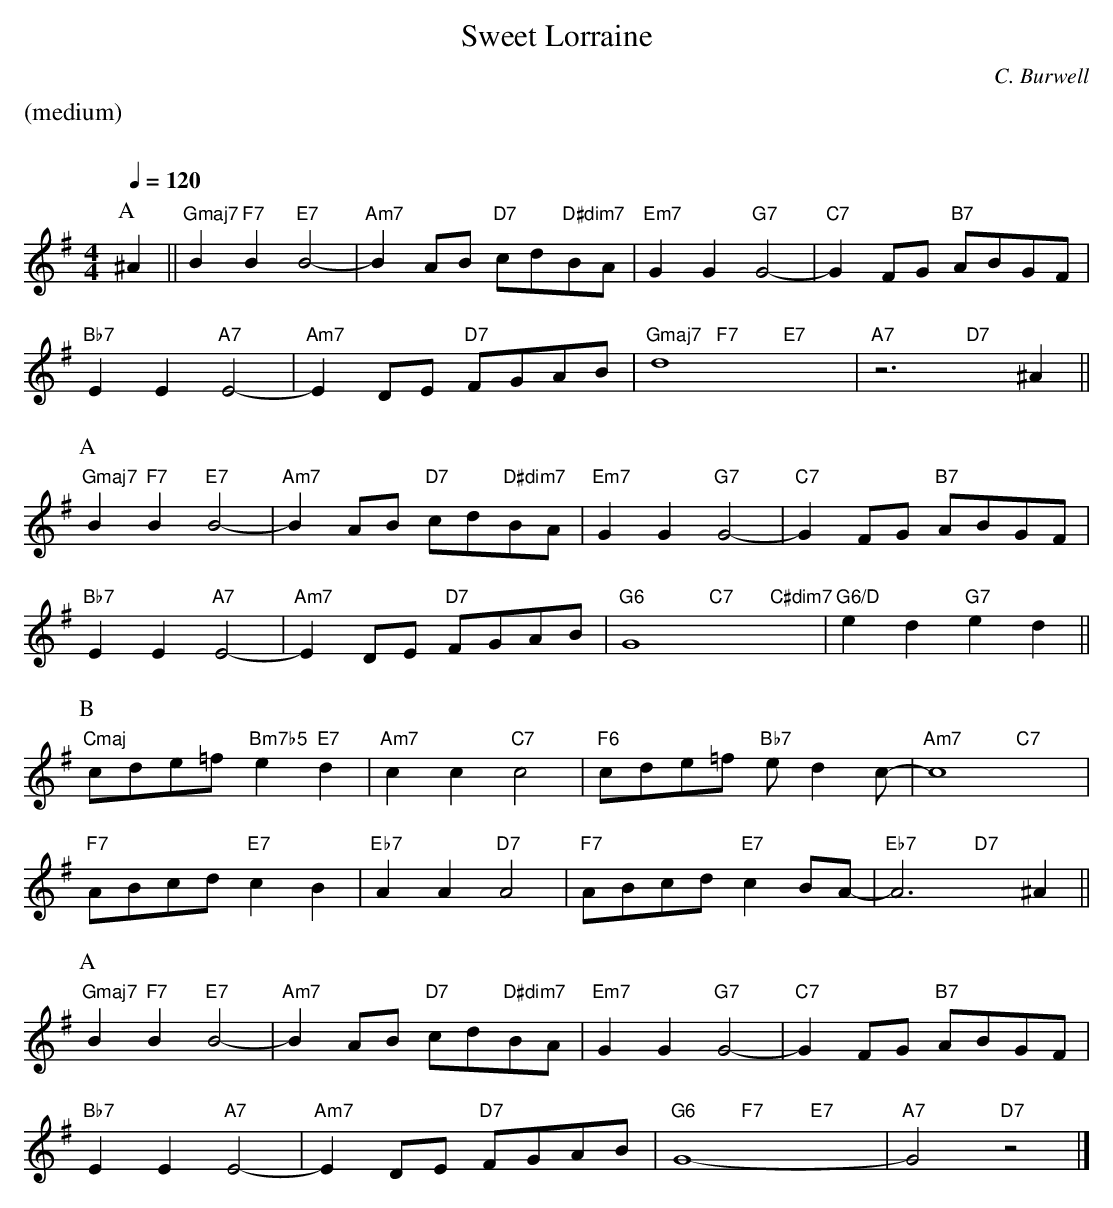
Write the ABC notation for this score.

X:1
T:Sweet Lorraine
M:4/4
L:1/4
C:C. Burwell
Q:1/4=120
%%staves (chords melody)
K:G
%%text (medium)
%%vskip 20
P:A
V:chords
x || "Gmaj7"x"F7"x "E7"x2 | "Am7"x2 "D7"x"D#dim7"x | "Em7"x2 "G7"x2 | "C7"x2 "B7"x2 |
"Bb7"x2 "A7"x2 | "Am7"x2 "D7"x2 | "Gmaj7"x"F7"x "E7"x2 | "A7"x2 "D7"x2 ||
V:melody
^A || BBB2- | BA/B/ c/d/B/A/ | GGG2- | GF/G/ A/B/G/F/ |
EEE2- | ED/E/ F/G/A/B/ | d4 | z3^A ||
P:A
V:chords
"Gmaj7"x"F7"x "E7"x2 | "Am7"x2 "D7"x"D#dim7"x | "Em7"x2 "G7"x2 | "C7"x2 "B7"x2 |
"Bb7"x2 "A7"x2 | "Am7"x2 "D7"x2 | "G6"x2 "C7"x"C#dim7"x | "G6/D"x2 "G7"x2 ||
V:melody
BBB2- | BA/B/ c/d/B/A/ | GGG2- | GF/G/ A/B/G/F/ |
EEE2- | ED/E/ F/G/A/B/ | G4 | eded ||
P:B
V:chords
"Cmaj"x2 "Bm7b5"x"E7"x | "Am7"x2 "C7"x2 | "F6"x2 "Bb7"x2 | "Am7"x2 "C7"x2 |
"F7"x2 "E7"x2 | "Eb7"x2 "D7"x2 | "F7"x2 "E7"x2 | "Eb7"x2 "D7"x2 ||
V:melody
c/d/e/=f/ ed | ccc2 | c/d/e/=f/ e/dc/- | c4 |
A/B/c/d/ cB | AAA2 | A/B/c/d/ cB/A/- | A3^A ||
P:A
V:chords
"Gmaj7"x"F7"x "E7"x2 | "Am7"x2 "D7"x"D#dim7"x | "Em7"x2 "G7"x2 | "C7"x2 "B7"x2 |
"Bb7"x2 "A7"x2 | "Am7"x2 "D7"x2 | "G6"x"F7"x "E7"x2 | "A7"x2 "D7"x2 |]
V:melody
BBB2- | BA/B/ c/d/B/A/ | GGG2- | GF/G/ A/B/G/F/ |
EEE2- | ED/E/ F/G/A/B/ | G4- | G2z2 |]
